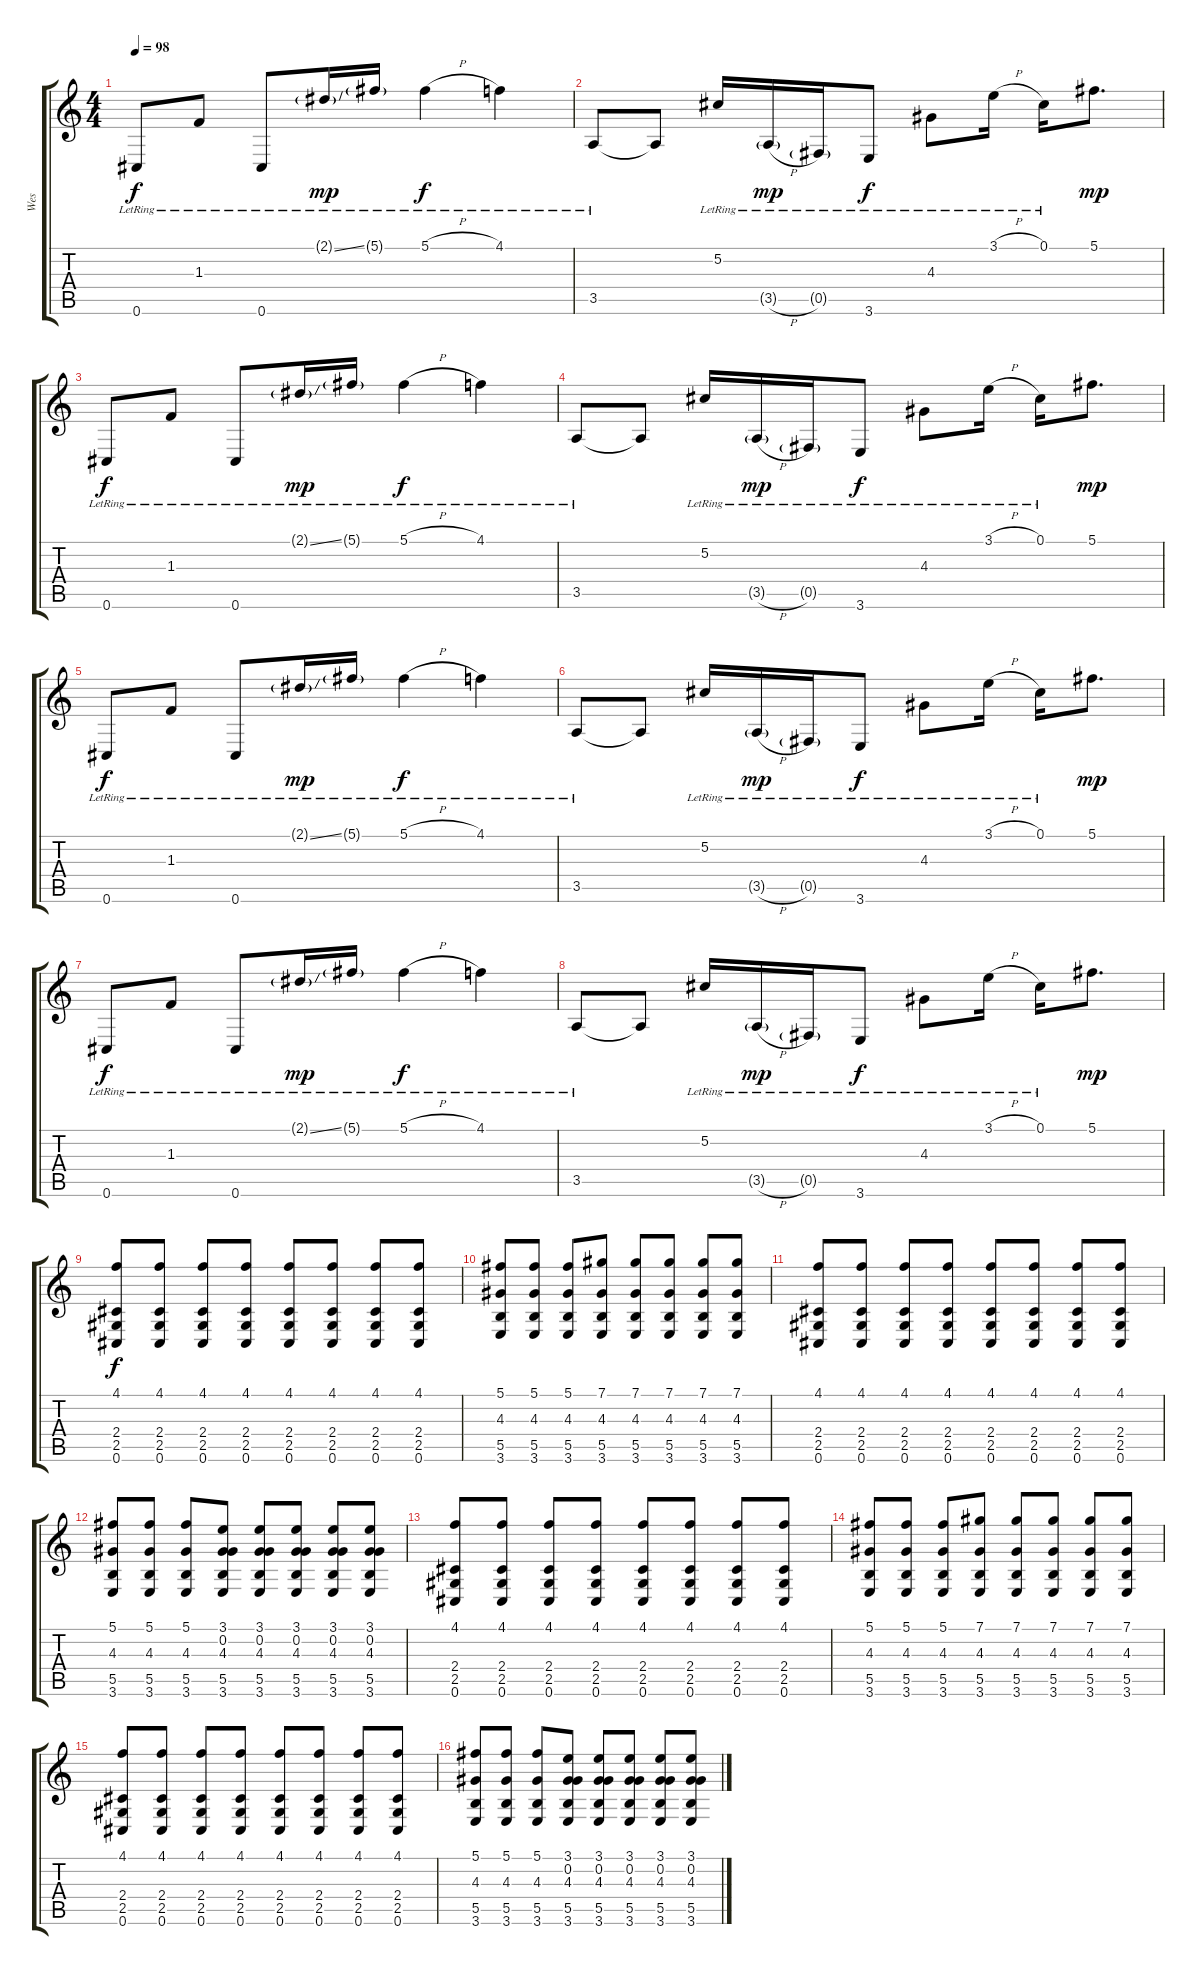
\track ("Wes" "Wes") {instrument electricguitarjazz}
\staff {score tabs}
\tuning (Db4 Ab3 E3 B2 Gb2 Db2) {hide}
\ts (4 4)
\tempo 98
\clef g2
\ks c
0.6{lr}.8{dy f} 1.3{lr}.8 0.6{lr}.8 2.1{ss g lr}.16{dy mp} 5.1{g lr}.16 5.1{h lr}.4{dy f} 4.1{lr}.4 |
3.5{lr}.8 3.5{t}.8 5.2{lr}.16 3.5{h g lr}.16{dy mp} 0.5{g lr}.16 3.6{lr}.8{dy f} 4.3{lr}.8 3.1{h lr}.16 0.1{lr}.16 5.1.8{d dy mp} |
0.6{lr}.8{dy f} 1.3{lr}.8 0.6{lr}.8 2.1{ss g lr}.16{dy mp} 5.1{g lr}.16 5.1{h lr}.4{dy f} 4.1{lr}.4 |
3.5{lr}.8 3.5{t}.8 5.2{lr}.16 3.5{h g lr}.16{dy mp} 0.5{g lr}.16 3.6{lr}.8{dy f} 4.3{lr}.8 3.1{h lr}.16 0.1{lr}.16 5.1.8{d dy mp} |
0.6{lr}.8{dy f} 1.3{lr}.8 0.6{lr}.8 2.1{ss g lr}.16{dy mp} 5.1{g lr}.16 5.1{h lr}.4{dy f} 4.1{lr}.4 |
3.5{lr}.8 3.5{t}.8 5.2{lr}.16 3.5{h g lr}.16{dy mp} 0.5{g lr}.16 3.6{lr}.8{dy f} 4.3{lr}.8 3.1{h lr}.16 0.1{lr}.16 5.1.8{d dy mp} |
0.6{lr}.8{dy f} 1.3{lr}.8 0.6{lr}.8 2.1{ss g lr}.16{dy mp} 5.1{g lr}.16 5.1{h lr}.4{dy f} 4.1{lr}.4 |
3.5{lr}.8 3.5{t}.8 5.2{lr}.16 3.5{h g lr}.16{dy mp} 0.5{g lr}.16 3.6{lr}.8{dy f} 4.3{lr}.8 3.1{h lr}.16 0.1{lr}.16 5.1.8{d dy mp} |
(4.1 2.4 2.5 0.6).8{dy f instrument distortionguitar} (4.1 2.4 2.5 0.6).8 (4.1 2.4 2.5 0.6).8 (4.1 2.4 2.5 0.6).8 (4.1 2.4 2.5 0.6).8 (4.1 2.4 2.5 0.6).8 (4.1 2.4 2.5 0.6).8 (4.1 2.4 2.5 0.6).8 |
(5.1 4.3 5.5 3.6).8 (5.1 4.3 5.5 3.6).8 (5.1 4.3 5.5 3.6).8 (7.1 4.3 5.5 3.6).8 (7.1 4.3 5.5 3.6).8 (7.1 4.3 5.5 3.6).8 (7.1 4.3 5.5 3.6).8 (7.1 4.3 5.5 3.6).8 |
(4.1 2.4 2.5 0.6).8 (4.1 2.4 2.5 0.6).8 (4.1 2.4 2.5 0.6).8 (4.1 2.4 2.5 0.6).8 (4.1 2.4 2.5 0.6).8 (4.1 2.4 2.5 0.6).8 (4.1 2.4 2.5 0.6).8 (4.1 2.4 2.5 0.6).8 |
(5.1 4.3 5.5 3.6).8 (5.1 4.3 5.5 3.6).8 (5.1 4.3 5.5 3.6).8 (3.1 0.2 4.3 5.5 3.6).8 (3.1 0.2 4.3 5.5 3.6).8 (3.1 0.2 4.3 5.5 3.6).8 (3.1 0.2 4.3 5.5 3.6).8 (3.1 0.2 4.3 5.5 3.6).8 |
(4.1 2.4 2.5 0.6).8 (4.1 2.4 2.5 0.6).8 (4.1 2.4 2.5 0.6).8 (4.1 2.4 2.5 0.6).8 (4.1 2.4 2.5 0.6).8 (4.1 2.4 2.5 0.6).8 (4.1 2.4 2.5 0.6).8 (4.1 2.4 2.5 0.6).8 |
(5.1 4.3 5.5 3.6).8 (5.1 4.3 5.5 3.6).8 (5.1 4.3 5.5 3.6).8 (7.1 4.3 5.5 3.6).8 (7.1 4.3 5.5 3.6).8 (7.1 4.3 5.5 3.6).8 (7.1 4.3 5.5 3.6).8 (7.1 4.3 5.5 3.6).8 |
(4.1 2.4 2.5 0.6).8 (4.1 2.4 2.5 0.6).8 (4.1 2.4 2.5 0.6).8 (4.1 2.4 2.5 0.6).8 (4.1 2.4 2.5 0.6).8 (4.1 2.4 2.5 0.6).8 (4.1 2.4 2.5 0.6).8 (4.1 2.4 2.5 0.6).8 |
(5.1 4.3 5.5 3.6).8 (5.1 4.3 5.5 3.6).8 (5.1 4.3 5.5 3.6).8 (3.1 0.2 4.3 5.5 3.6).8 (3.1 0.2 4.3 5.5 3.6).8 (3.1 0.2 4.3 5.5 3.6).8 (3.1 0.2 4.3 5.5 3.6).8 (3.1 0.2 4.3 5.5 3.6).8
